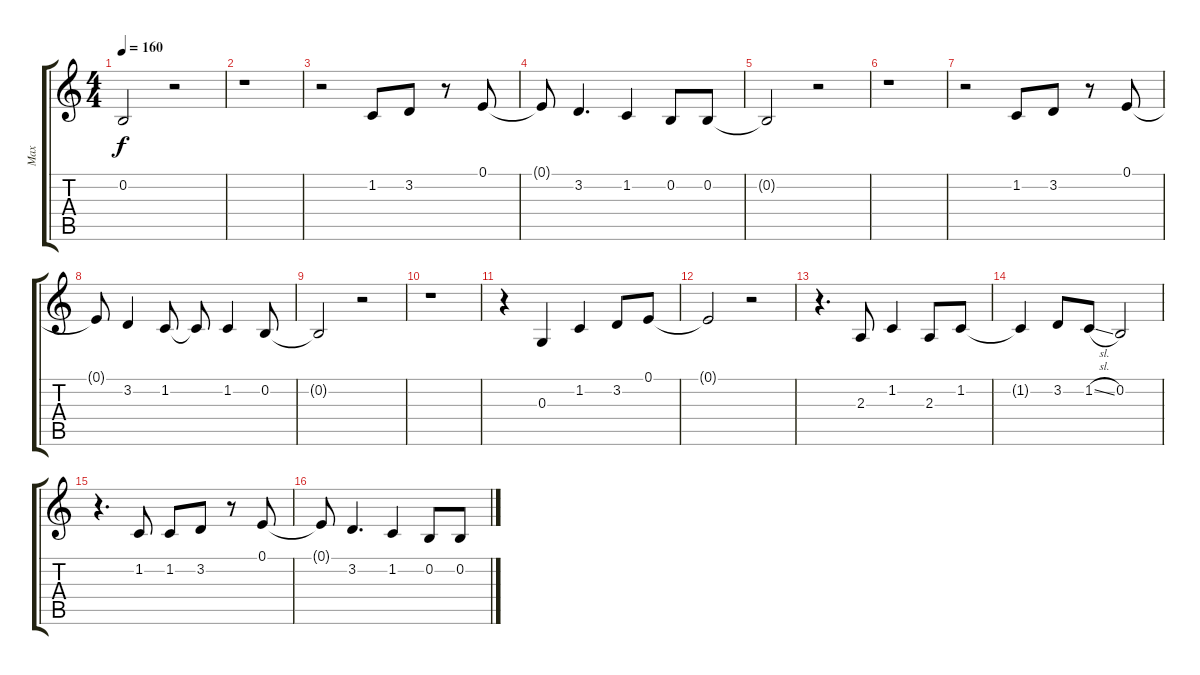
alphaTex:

\track ("Max" "Max") {instrument choiraahs}
\staff {score tabs}
\tuning (E4 B3 G3 D3 A2 E2) {hide}
\ts (4 4)
\tempo 160
\clef g2
\ks c
0.2{t}.2{dy f} r.2 |
r.1 |
r.2 1.2.8 3.2.8 r.8 0.1.8 |
0.1{t}.8 3.2.4{d} 1.2.4 0.2.8 0.2.8 |
0.2{t}.2 r.2 |
r.1 |
r.2 1.2.8 3.2.8 r.8 0.1.8 |
0.1{t}.8 3.2.4 1.2.8 1.2{t}.8 1.2.4 0.2.8 |
0.2{t}.2 r.2 |
r.1 |
r.4 0.3.4 1.2.4 3.2.8 0.1.8 |
0.1{t}.2 r.2 |
r.4{d} 2.3.8 1.2.4 2.3.8 1.2.8 |
1.2{t}.4 3.2.8 1.2{sl}.8 0.2.2 |
r.4{d} 1.2.8 1.2.8 3.2.8 r.8 0.1.8 |
0.1{t}.8 3.2.4{d} 1.2.4 0.2.8 0.2.8
